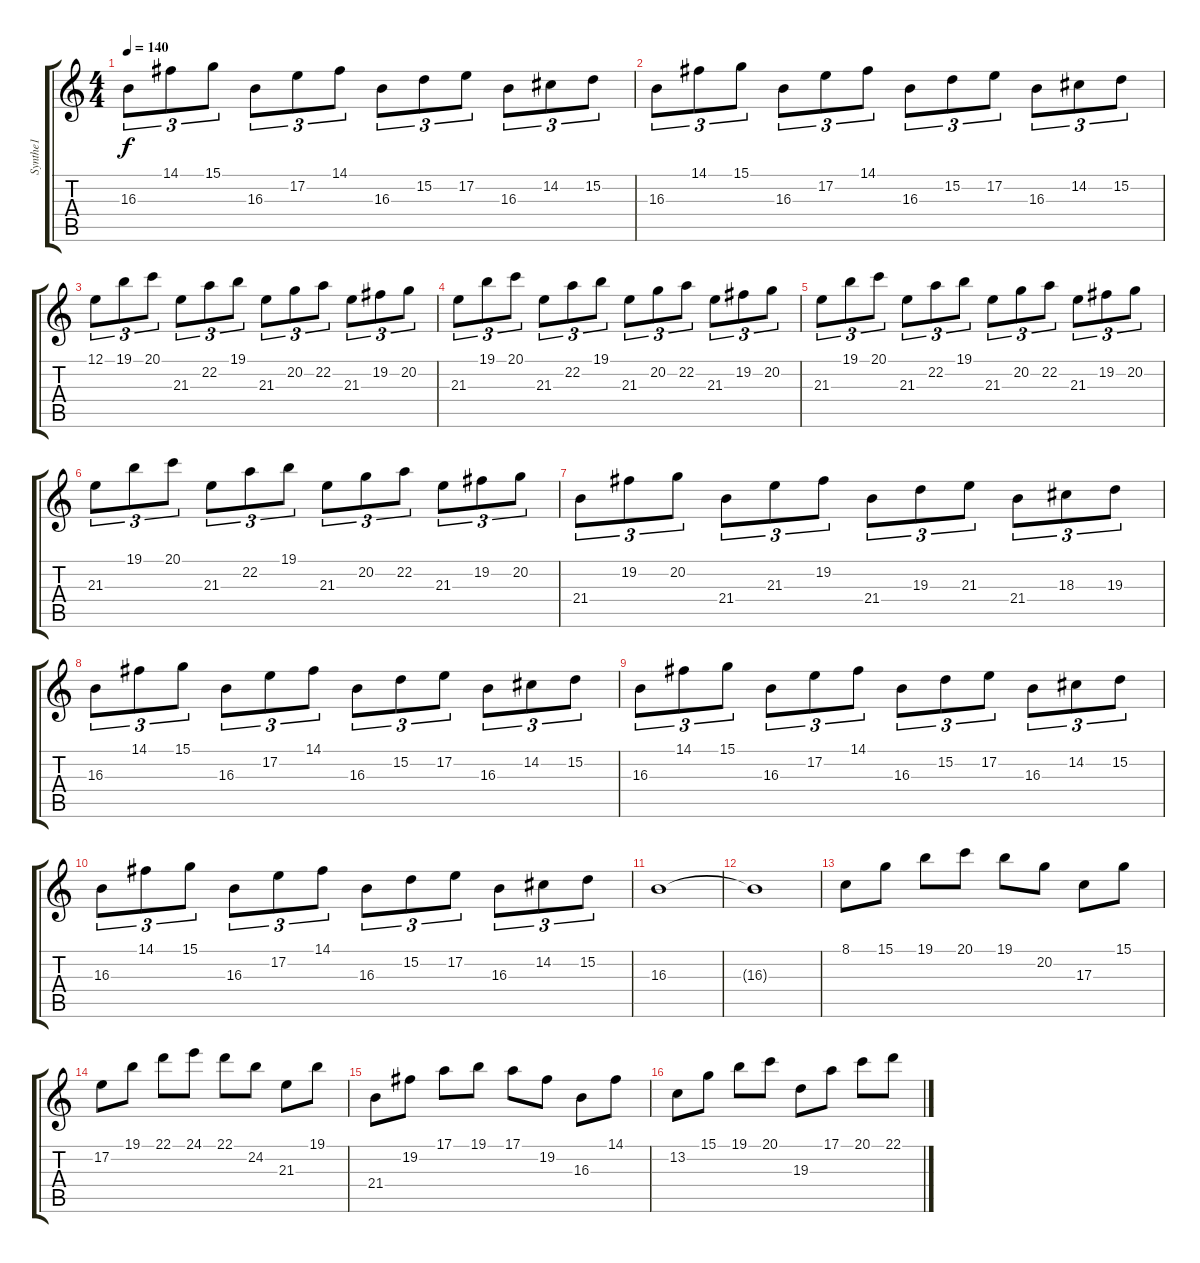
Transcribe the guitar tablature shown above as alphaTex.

\track ("Synthe1" "Synthe1") {instrument stringensemble1}
\staff {score tabs}
\tuning (E4 B3 G3 D3 A2 E2) {hide}
\ts (4 4)
\tempo 140
\clef g2
\ks c
16.3.8{tu (3 2) dy f} 14.1.8{tu (3 2)} 15.1.8{tu (3 2)} 16.3.8{tu (3 2)} 17.2.8{tu (3 2)} 14.1.8{tu (3 2)} 16.3.8{tu (3 2)} 15.2.8{tu (3 2)} 17.2.8{tu (3 2)} 16.3.8{tu (3 2)} 14.2.8{tu (3 2)} 15.2.8{tu (3 2)} |
16.3.8{tu (3 2)} 14.1.8{tu (3 2)} 15.1.8{tu (3 2)} 16.3.8{tu (3 2)} 17.2.8{tu (3 2)} 14.1.8{tu (3 2)} 16.3.8{tu (3 2)} 15.2.8{tu (3 2)} 17.2.8{tu (3 2)} 16.3.8{tu (3 2)} 14.2.8{tu (3 2)} 15.2.8{tu (3 2)} |
12.1.8{tu (3 2)} 19.1.8{tu (3 2)} 20.1.8{tu (3 2)} 21.3.8{tu (3 2)} 22.2.8{tu (3 2)} 19.1.8{tu (3 2)} 21.3.8{tu (3 2)} 20.2.8{tu (3 2)} 22.2.8{tu (3 2)} 21.3.8{tu (3 2)} 19.2.8{tu (3 2)} 20.2.8{tu (3 2)} |
21.3.8{tu (3 2)} 19.1.8{tu (3 2)} 20.1.8{tu (3 2)} 21.3.8{tu (3 2)} 22.2.8{tu (3 2)} 19.1.8{tu (3 2)} 21.3.8{tu (3 2)} 20.2.8{tu (3 2)} 22.2.8{tu (3 2)} 21.3.8{tu (3 2)} 19.2.8{tu (3 2)} 20.2.8{tu (3 2)} |
21.3.8{tu (3 2)} 19.1.8{tu (3 2)} 20.1.8{tu (3 2)} 21.3.8{tu (3 2)} 22.2.8{tu (3 2)} 19.1.8{tu (3 2)} 21.3.8{tu (3 2)} 20.2.8{tu (3 2)} 22.2.8{tu (3 2)} 21.3.8{tu (3 2)} 19.2.8{tu (3 2)} 20.2.8{tu (3 2)} |
21.3.8{tu (3 2)} 19.1.8{tu (3 2)} 20.1.8{tu (3 2)} 21.3.8{tu (3 2)} 22.2.8{tu (3 2)} 19.1.8{tu (3 2)} 21.3.8{tu (3 2)} 20.2.8{tu (3 2)} 22.2.8{tu (3 2)} 21.3.8{tu (3 2)} 19.2.8{tu (3 2)} 20.2.8{tu (3 2)} |
21.4.8{tu (3 2)} 19.2.8{tu (3 2)} 20.2.8{tu (3 2)} 21.4.8{tu (3 2)} 21.3.8{tu (3 2)} 19.2.8{tu (3 2)} 21.4.8{tu (3 2)} 19.3.8{tu (3 2)} 21.3.8{tu (3 2)} 21.4.8{tu (3 2)} 18.3.8{tu (3 2)} 19.3.8{tu (3 2)} |
16.3.8{tu (3 2)} 14.1.8{tu (3 2)} 15.1.8{tu (3 2)} 16.3.8{tu (3 2)} 17.2.8{tu (3 2)} 14.1.8{tu (3 2)} 16.3.8{tu (3 2)} 15.2.8{tu (3 2)} 17.2.8{tu (3 2)} 16.3.8{tu (3 2)} 14.2.8{tu (3 2)} 15.2.8{tu (3 2)} |
16.3.8{tu (3 2)} 14.1.8{tu (3 2)} 15.1.8{tu (3 2)} 16.3.8{tu (3 2)} 17.2.8{tu (3 2)} 14.1.8{tu (3 2)} 16.3.8{tu (3 2)} 15.2.8{tu (3 2)} 17.2.8{tu (3 2)} 16.3.8{tu (3 2)} 14.2.8{tu (3 2)} 15.2.8{tu (3 2)} |
16.3.8{tu (3 2)} 14.1.8{tu (3 2)} 15.1.8{tu (3 2)} 16.3.8{tu (3 2)} 17.2.8{tu (3 2)} 14.1.8{tu (3 2)} 16.3.8{tu (3 2)} 15.2.8{tu (3 2)} 17.2.8{tu (3 2)} 16.3.8{tu (3 2)} 14.2.8{tu (3 2)} 15.2.8{tu (3 2)} |
16.3.1 |
16.3{t}.1 |
8.1.8 15.1.8 19.1.8 20.1.8 19.1.8 20.2.8 17.3.8 15.1.8 |
17.2.8 19.1.8 22.1.8 24.1.8 22.1.8 24.2.8 21.3.8 19.1.8 |
21.4.8 19.2.8 17.1.8 19.1.8 17.1.8 19.2.8 16.3.8 14.1.8 |
13.2.8 15.1.8 19.1.8 20.1.8 19.3.8 17.1.8 20.1.8 22.1.8
